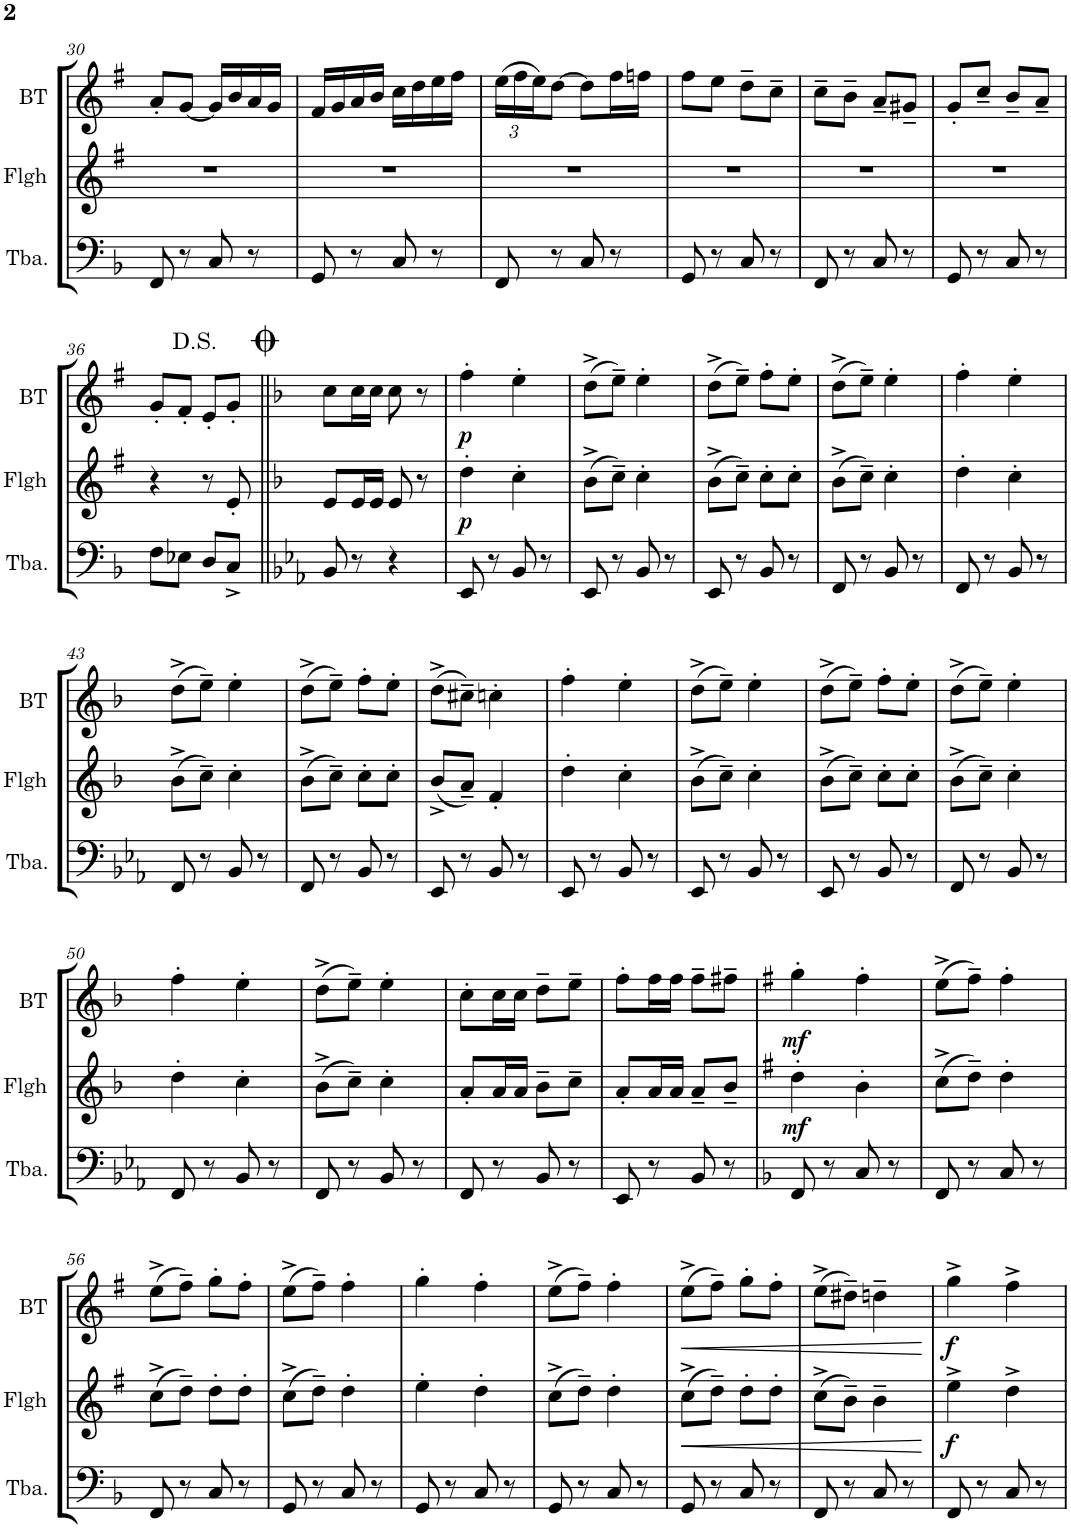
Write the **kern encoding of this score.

**kern	**kern	**dynam	**kern	**dynam
*part3	*part2	*part2	*part1	*part1
*staff3	*staff2	*staff2	*staff1	*staff1
*I"Tuba	*I"Flügelhorn	*	*I"Basstrompete	*
*I'Tba.	*I'Flgh	*	*I'BT	*
!!LO:PB:g=z
*clefF4	*clefG2	*	*clefG2	*
*	*Trd1c2	*	*Trd1c2	*
*k[b-]	*k[f#]	*	*k[f#]	*
*M2/4	*M2/4	*	*M2/4	*
=30	=30	=30	=30	=30
8FF/	2r	.	8a'/L	.
8r	.	.	[8g/J	.
8C/	.	.	16g/LL]	.
.	.	.	16b/	.
8r	.	.	16a/	.
.	.	.	16g/JJ	.
=31	=31	=31	=31	=31
8GG/	2r	.	16f#/LL	.
.	.	.	16g/	.
8r	.	.	16a/	.
.	.	.	16b/JJ	.
8C/	.	.	16cc\LL	.
.	.	.	16dd\	.
8r	.	.	16ee\	.
.	.	.	16ff#\JJ	.
=32	=32	=32	=32	=32
*	*	*	*Xbrackettup	*
8FF/	2r	.	(24ee\LL	.
.	.	.	24ff#\	.
.	.	.	24ee\J)	.
8r	.	.	[8dd\J	.
8C/	.	.	8dd\L]	.
8r	.	.	16ff#\L	.
.	.	.	16ffn\JJ	.
=33	=33	=33	=33	=33
8GG/	2r	.	8ff#\L	.
8r	.	.	8ee\J	.
8C/	.	.	8dd~\L	.
8r	.	.	8cc~\J	.
=34	=34	=34	=34	=34
8FF/	2r	.	8cc~\L	.
8r	.	.	8b~\J	.
8C/	.	.	8a~/L	.
8r	.	.	8g#X~/J	.
=35	=35	=35	=35	=35
8GG/	2r	.	8g'/L	.
8r	.	.	8cc~/J	.
8C/	.	.	8b~/L	.
8r	.	.	8a~/J	.
!!LO:LB:g=z
=36	=36	=36	=36	=36
8F\L	4r	.	8g'/L	.
8E-X\J	.	.	8f#'/J	.
8D/L	8r	.	8e'/L	.
8C^/J	8e'/	.	8g'/J	.
=37||	=37||	=37||	=37||	=37||
*k[b-e-a-]	*k[b-]	*	*k[b-]	*
8BB-/	8e/L	.	8cc\L	.
8r	16e/L	.	16cc\L	.
.	16e/JJ	.	16cc\JJ	.
4r	8e/	.	8cc\	.
.	8r	.	8r	.
=38	=38	=38	=38	=38
!	!	!LO:DY:b	!	!LO:DY:b
8EE-/	4dd'\	p	4ff'\	p
8r	.	.	.	.
8BB-/	4cc'\	.	4ee'\	.
8r	.	.	.	.
=39	=39	=39	=39	=39
8EE-/	(8b-^\L	.	(8dd^\L	.
8r	8cc~\J)	.	8ee~\J)	.
8BB-/	4cc'\	.	4ee'\	.
8r	.	.	.	.
=40	=40	=40	=40	=40
8EE-/	(8b-^\L	.	(8dd^\L	.
8r	8cc~\J)	.	8ee~\J)	.
8BB-/	8cc'\L	.	8ff'\L	.
8r	8cc'\J	.	8ee'\J	.
=41	=41	=41	=41	=41
8FF/	(8b-^\L	.	(8dd^\L	.
8r	8cc~\J)	.	8ee~\J)	.
8BB-/	4cc'\	.	4ee'\	.
8r	.	.	.	.
=42	=42	=42	=42	=42
8FF/	4dd'\	.	4ff'\	.
8r	.	.	.	.
8BB-/	4cc'\	.	4ee'\	.
8r	.	.	.	.
!!LO:LB:g=z
=43	=43	=43	=43	=43
8FF/	(8b-^\L	.	(8dd^\L	.
8r	8cc~\J)	.	8ee~\J)	.
8BB-/	4cc'\	.	4ee'\	.
8r	.	.	.	.
=44	=44	=44	=44	=44
8FF/	(8b-^\L	.	(8dd^\L	.
8r	8cc~\J)	.	8ee~\J)	.
8BB-/	8cc'\L	.	8ff'\L	.
8r	8cc'\J	.	8ee'\J	.
=45	=45	=45	=45	=45
8EE-/	(8b-^/L	.	(8dd^\L	.
8r	8a~/J)	.	8cc#X~\J)	.
8BB-/	4f'/	.	4ccn'\	.
8r	.	.	.	.
=46	=46	=46	=46	=46
8EE-/	4dd'\	.	4ff'\	.
8r	.	.	.	.
8BB-/	4cc'\	.	4ee'\	.
8r	.	.	.	.
=47	=47	=47	=47	=47
8EE-/	(8b-^\L	.	(8dd^\L	.
8r	8cc~\J)	.	8ee~\J)	.
8BB-/	4cc'\	.	4ee'\	.
8r	.	.	.	.
=48	=48	=48	=48	=48
8EE-/	(8b-^\L	.	(8dd^\L	.
8r	8cc~\J)	.	8ee~\J)	.
8BB-/	8cc'\L	.	8ff'\L	.
8r	8cc'\J	.	8ee'\J	.
=49	=49	=49	=49	=49
8FF/	(8b-^\L	.	(8dd^\L	.
8r	8cc~\J)	.	8ee~\J)	.
8BB-/	4cc'\	.	4ee'\	.
8r	.	.	.	.
!!LO:LB:g=z
=50	=50	=50	=50	=50
8FF/	4dd'\	.	4ff'\	.
8r	.	.	.	.
8BB-/	4cc'\	.	4ee'\	.
8r	.	.	.	.
=51	=51	=51	=51	=51
8FF/	(8b-^\L	.	(8dd^\L	.
8r	8cc~\J)	.	8ee~\J)	.
8BB-/	4cc'\	.	4ee'\	.
8r	.	.	.	.
=52	=52	=52	=52	=52
8FF/	8a'/L	.	8cc'\L	.
8r	16a/L	.	16cc\L	.
.	16a/JJ	.	16cc\JJ	.
8BB-/	8b-~\L	.	8dd~\L	.
8r	8cc~\J	.	8ee~\J	.
=53	=53	=53	=53	=53
8EE-/	8a'/L	.	8ff'\L	.
8r	16a/L	.	16ff\L	.
.	16a/JJ	.	16ff\JJ	.
8BB-/	8a~/L	.	8ff~\L	.
8r	8b-~/J	.	8ff#X~\J	.
=54	=54	=54	=54	=54
*k[b-]	*k[f#]	*	*k[f#]	*
!	!	!LO:DY:b	!	!LO:DY:b
8FF/	4dd'\	mf	4gg'\	mf
8r	.	.	.	.
8C/	4b'\	.	4ff#'\	.
8r	.	.	.	.
=55	=55	=55	=55	=55
8FF/	(8cc^\L	.	(8ee^\L	.
8r	8dd~\J)	.	8ff#~\J)	.
8C/	4dd'\	.	4ff#'\	.
8r	.	.	.	.
!!LO:LB:g=z
=56	=56	=56	=56	=56
8FF/	(8cc^\L	.	(8ee^\L	.
8r	8dd~\J)	.	8ff#~\J)	.
8C/	8dd'\L	.	8gg'\L	.
8r	8dd'\J	.	8ff#'\J	.
=57	=57	=57	=57	=57
8GG/	(8cc^\L	.	(8ee^\L	.
8r	8dd~\J)	.	8ff#~\J)	.
8C/	4dd'\	.	4ff#'\	.
8r	.	.	.	.
=58	=58	=58	=58	=58
8GG/	4ee'\	.	4gg'\	.
8r	.	.	.	.
8C/	4dd'\	.	4ff#'\	.
8r	.	.	.	.
=59	=59	=59	=59	=59
8GG/	(8cc^\L	.	(8ee^\L	.
8r	8dd~\J)	.	8ff#~\J)	.
8C/	4dd'\	.	4ff#'\	.
8r	.	.	.	.
=60	=60	=60	=60	=60
!	!	!LO:HP:b	!	!LO:HP:b
8GG/	(8cc^\L	<	(8ee^\L	<
8r	8dd~\J)	.	8ff#~\J)	.
8C/	8dd'\L	.	8gg'\L	.
8r	8dd'\J	.	8ff#'\J	.
=61	=61	=61	=61	=61
8FF/	(8cc^\L	.	(8ee^\L	.
8r	8b~\J)	.	8dd#X~\J)	.
8C/	4b~\	.	4ddn~\	.
8r	.	.	.	.
.	.	[	.	[
=62	=62	=62	=62	=62
!	!	!LO:DY:b	!	!LO:DY:b
8FF/	4ee^\	f	4gg^\	f
8r	.	.	.	.
8C/	4dd^\	.	4ff#^\	.
8r	.	.	.	.
=	=	=	=	=
*-	*-	*-	*-	*-
